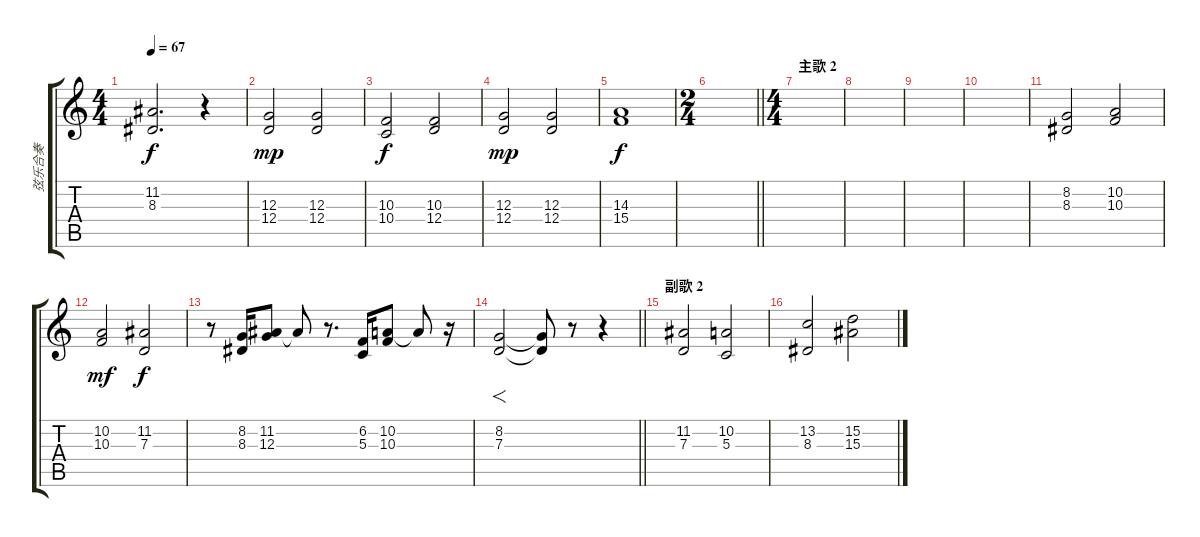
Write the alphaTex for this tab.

\track ("弦乐合奏" "弦乐合奏") {instrument stringensemble2}
\staff {score tabs}
\tuning (E4 B3 G3 D3 A2 E2) {hide}
\ts (4 4)
\tempo 67
\clef g2
\ks c
(11.2 8.3).2{d dy f} r.4 |
(12.3 12.4).2{dy mp volume 8} (12.3 12.4).2 |
(10.3 10.4).2{dy f} (10.3 12.4).2 |
(12.3 12.4).2{dy mp} (12.3 12.4).2 |
(14.3 15.4).1{dy f volume 5} |
\ts (2 4)
\barLineRight lightlight
|
\ts (4 4)
\section ("" "主歌 2")
|
|
|
|
(8.2 8.3).2 (10.2 10.3).2 |
(10.2 10.3).2{dy mf} (11.2 7.3).2{dy f} |
r.8 (8.2 8.3).16 (11.2 12.3).8 11.2{t}.8 r.8{d} (6.2 5.3).16 (10.2 10.3).8 10.2{t}.8 r.16 |
\barLineRight lightlight
(8.2 7.3).2{f} (8.2{t} 7.3{t}).8 r.8 r.4 |
\section ("" "副歌 2")
(11.2 7.3).2 (10.2 5.3).2 |
(13.2 8.3).2 (15.2 15.3).2
